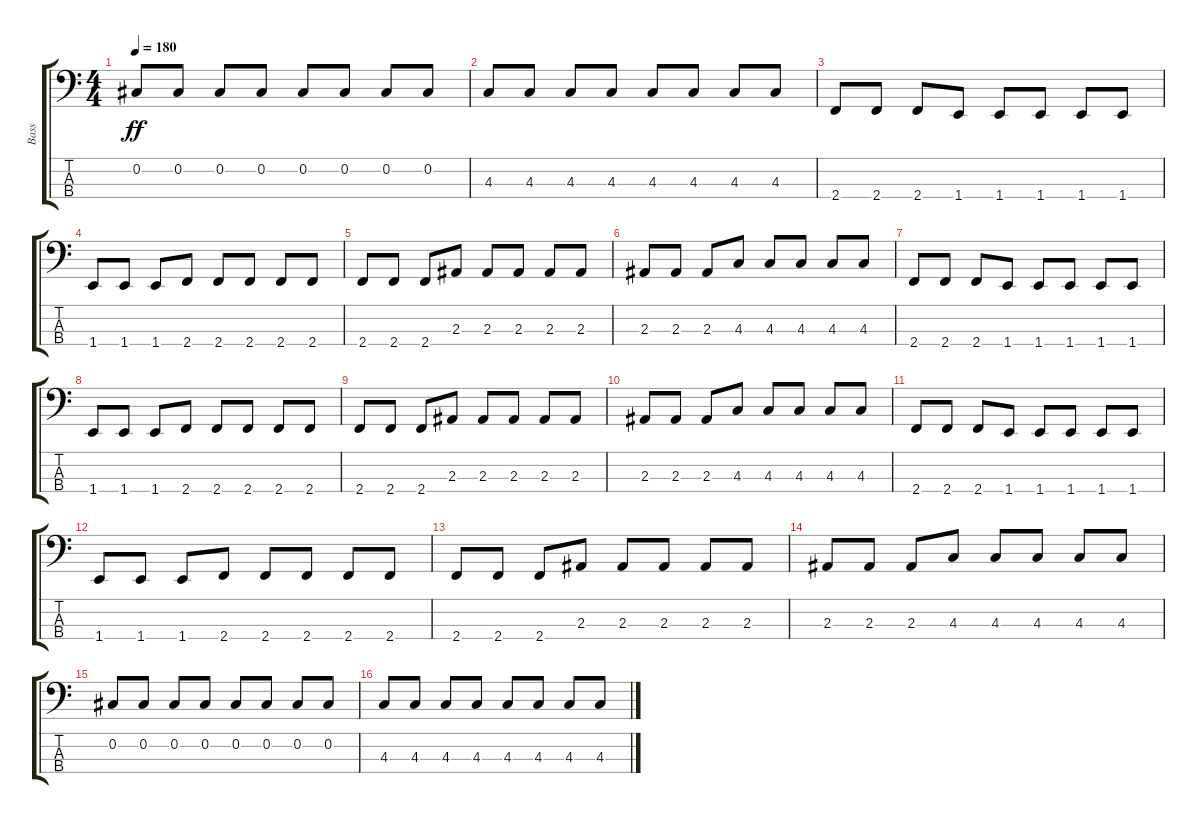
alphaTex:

\track ("Bass" "Bass") {instrument electricbassfinger}
\staff {score tabs}
\tuning (Gb2 Db2 Ab1 Eb1) {hide}
\ts (4 4)
\tempo 180
\clef f4
\ks c
0.2.8{dy ff} 0.2.8 0.2.8 0.2.8 0.2.8 0.2.8 0.2.8 0.2.8 |
4.3.8 4.3.8 4.3.8 4.3.8 4.3.8 4.3.8 4.3.8 4.3.8 |
2.4.8 2.4.8 2.4.8 1.4.8 1.4.8 1.4.8 1.4.8 1.4.8 |
1.4.8 1.4.8 1.4.8 2.4.8 2.4.8 2.4.8 2.4.8 2.4.8 |
2.4.8 2.4.8 2.4.8 2.3.8 2.3.8 2.3.8 2.3.8 2.3.8 |
2.3.8 2.3.8 2.3.8 4.3.8 4.3.8 4.3.8 4.3.8 4.3.8 |
2.4.8 2.4.8 2.4.8 1.4.8 1.4.8 1.4.8 1.4.8 1.4.8 |
1.4.8 1.4.8 1.4.8 2.4.8 2.4.8 2.4.8 2.4.8 2.4.8 |
2.4.8 2.4.8 2.4.8 2.3.8 2.3.8 2.3.8 2.3.8 2.3.8 |
2.3.8 2.3.8 2.3.8 4.3.8 4.3.8 4.3.8 4.3.8 4.3.8 |
2.4.8 2.4.8 2.4.8 1.4.8 1.4.8 1.4.8 1.4.8 1.4.8 |
1.4.8 1.4.8 1.4.8 2.4.8 2.4.8 2.4.8 2.4.8 2.4.8 |
2.4.8 2.4.8 2.4.8 2.3.8 2.3.8 2.3.8 2.3.8 2.3.8 |
2.3.8 2.3.8 2.3.8 4.3.8 4.3.8 4.3.8 4.3.8 4.3.8 |
0.2.8 0.2.8 0.2.8 0.2.8 0.2.8 0.2.8 0.2.8 0.2.8 |
4.3.8 4.3.8 4.3.8 4.3.8 4.3.8 4.3.8 4.3.8 4.3.8
